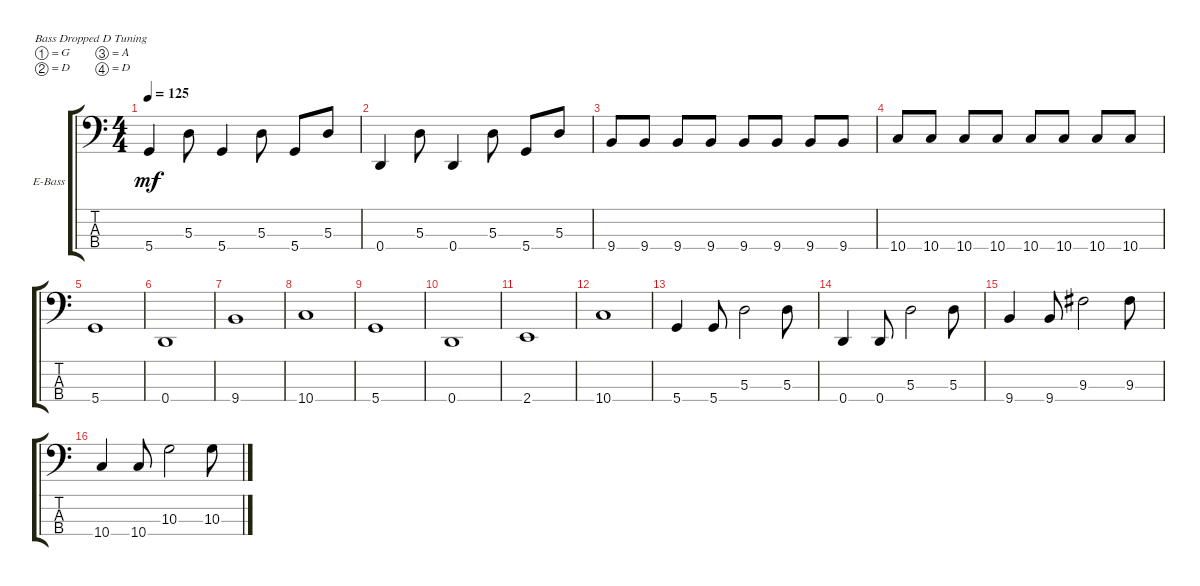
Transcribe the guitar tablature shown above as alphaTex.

\defaultSystemsLayout 4
\bracketExtendMode groupsimilarinstruments
\firstSystemTrackNameOrientation horizontal
\otherSystemsTrackNameOrientation horizontal
\track ("Басс" "E-Bass") {instrument electricbassfinger}
\staff {score tabs}
\tuning (G2 D2 A1 D1)
\ts (4 4)
\tempo 125
\clef f4
\ks c
5.4.4{dy mf} 5.3.8 5.4.4 5.3.8 5.4.8 5.3.8 |
0.4.4 5.3.8 0.4.4 5.3.8 5.4.8 5.3.8 |
9.4.8 9.4.8 9.4.8 9.4.8 9.4.8 9.4.8 9.4.8 9.4.8 |
10.4.8 10.4.8 10.4.8 10.4.8 10.4.8 10.4.8 10.4.8 10.4.8 |
5.4.1 |
0.4.1 |
9.4.1 |
10.4.1 |
5.4.1 |
0.4.1 |
2.4.1 |
10.4.1 |
5.4.4 5.4.8 5.3.2 5.3.8 |
0.4.4 0.4.8 5.3.2 5.3.8 |
9.4.4 9.4.8 9.3.2 9.3.8 |
10.4.4 10.4.8 10.3.2 10.3.8
